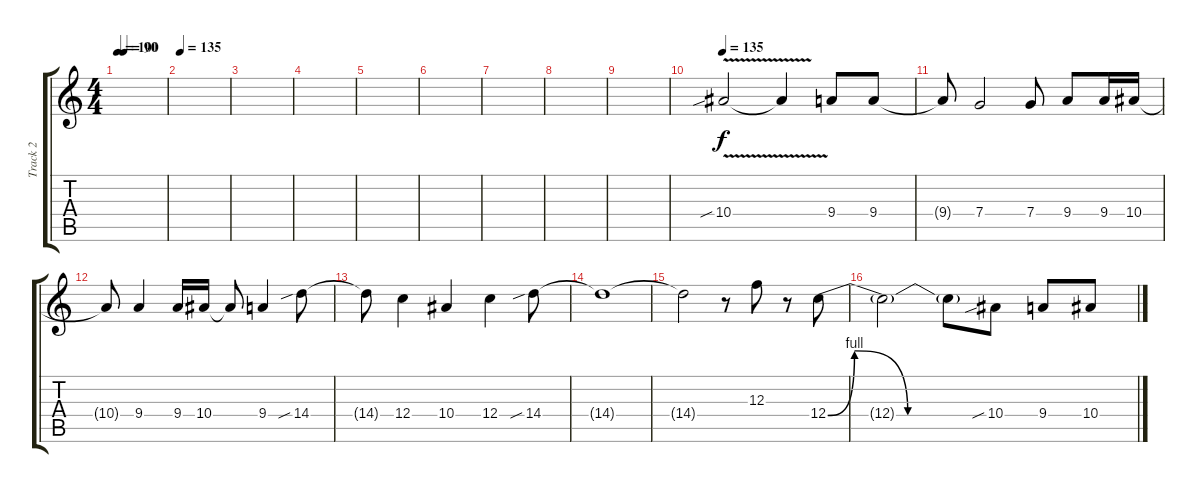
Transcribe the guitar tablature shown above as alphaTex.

\track ("Track 2" "Track 2") {instrument overdrivenguitar}
\staff {score tabs}
\tuning (D4 A3 F3 C3 G2 C2) {hide}
\ts (4 4)
\tempo 100
\tempo (90 0.125)
\clef g2
\ks c
|
\tempo 135
|
|
|
|
|
|
|
|
\tempo 135
10.4{v sib}.2 10.4{t}.4 9.4.8 9.4.8 |
9.4{t}.8 7.4.2 7.4.8 9.4.8 9.4.16 10.4.16 |
10.4{t}.8 9.4.4 9.4.16 10.4.16 10.4{t}.8 9.4.4 14.4{sib}.8 |
14.4{t}.8 12.4.4 10.4.4 12.4.4 14.4{sib}.8 |
14.4{t}.1 |
14.4{t}.2 r.8 12.3.8 r.8 12.4{be (custom 0 0 10 4 30 0 60 0)}.8 |
12.4{t}.2 12.4{t}.8 10.4{sib}.8 9.4.8 10.4.8
